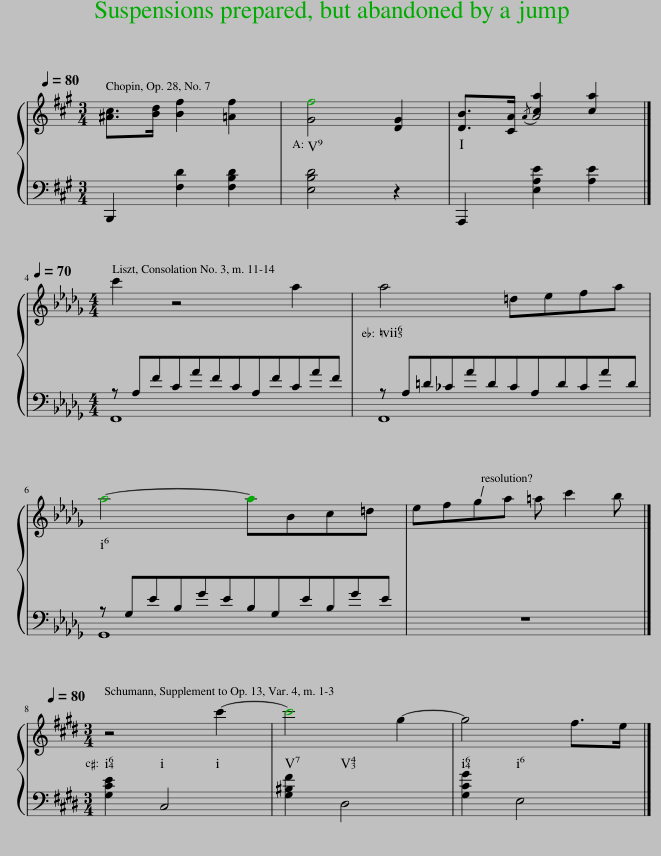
X:1
%%score { ( 1 3 ) | ( 2 4 ) }
L:1/8
Q:1/4=80
M:3/4
I:linebreak $
K:A
V:1 treble
V:3 treble
V:2 bass
V:4 bass
V:1
 [^Ac]>[Bd] [Bf]2 [=Af]2 | [Gf]4 [DG]2 | [DB]>[CA]{/A} !breath!A4 |]$[K:Db][M:4/4][Q:1/4=70] c'2 z4 a2 | a4 =defa |$ %5
 (a4- aBc=d | efga) =a c'2 !breath!b |]$[K:E][M:3/4][Q:1/4=80] z4 c'2- | c'4 g2- | g4 f>!breath!e |] %10
V:2
 B,,,2 [F,D]2 [F,B,D]2 | [E,B,D]4 z2 | A,,,2 [E,A,E]2 [A,E]2 |]$[K:Db][M:4/4] (3z (A,F(3CAF(3CA,F(3CAF) | (3z (A,=D(3_CAD(3CA,D(3CAD) |$ %5
 (3z (G,E(3B,GE(3B,G,E(3B,GE) | z8 |]$[K:E][M:3/4] [G,CE]2 C,4 | [G,^B,F]2 D,4 | [G,CG]2 E,4 |] %10
V:3
 x6 | x6 | x2 [ca]2 [ca]2 |]$[K:Db][M:4/4] x8 | x8 |$ %5
 x8 | x8 |]$[K:E][M:3/4] x6 | x6 | x6 |] %10
V:4
 x6 | x6 | x6 |]$[K:Db][M:4/4] F,,8 | F,,8 |$ %5
 G,,8 | x8 |]$[K:E][M:3/4] x6 | x6 | x6 |] %10
